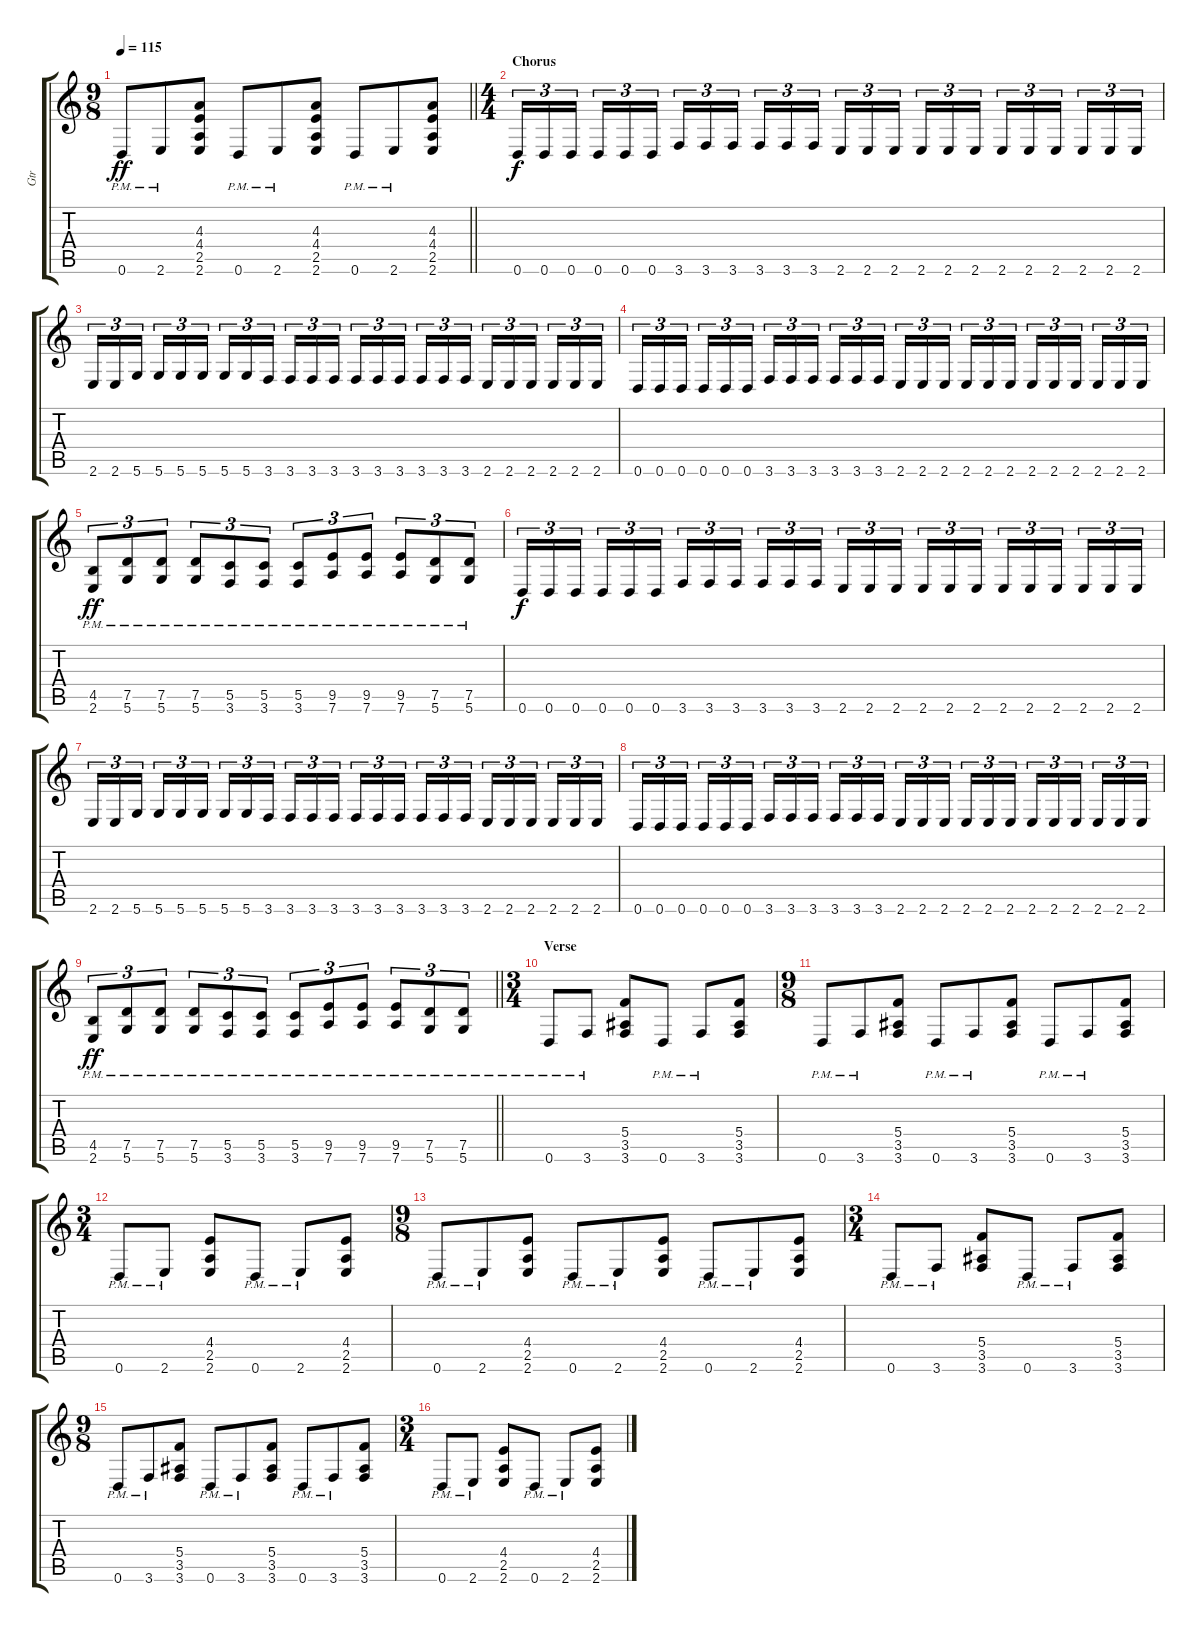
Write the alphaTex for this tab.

\track ("Gtr" "Gtr") {instrument overdrivenguitar}
\staff {score tabs}
\tuning (D4 A3 F3 C3 G2 D2) {hide}
\ts (9 8)
\tempo 115
\clef g2
\barLineRight lightlight
\ks c
0.6{pm}.8{dy ff} 2.6{pm}.8 (4.3 4.4 2.5 2.6).8 0.6{pm}.8 2.6{pm}.8 (4.3 4.4 2.5 2.6).8 0.6{pm}.8 2.6{pm}.8 (4.3 4.4 2.5 2.6).8 |
\ts (4 4)
\section ("" "Chorus")
0.6.16{tu (3 2) dy f} 0.6.16{tu (3 2)} 0.6.16{tu (3 2) beam splitsecondary} 0.6.16{tu (3 2)} 0.6.16{tu (3 2)} 0.6.16{tu (3 2)} 3.6.16{tu (3 2)} 3.6.16{tu (3 2)} 3.6.16{tu (3 2) beam splitsecondary} 3.6.16{tu (3 2)} 3.6.16{tu (3 2)} 3.6.16{tu (3 2)} 2.6.16{tu (3 2)} 2.6.16{tu (3 2)} 2.6.16{tu (3 2) beam splitsecondary} 2.6.16{tu (3 2)} 2.6.16{tu (3 2)} 2.6.16{tu (3 2)} 2.6.16{tu (3 2)} 2.6.16{tu (3 2)} 2.6.16{tu (3 2) beam splitsecondary} 2.6.16{tu (3 2)} 2.6.16{tu (3 2)} 2.6.16{tu (3 2)} |
2.6.16{tu (3 2)} 2.6.16{tu (3 2)} 5.6.16{tu (3 2) beam splitsecondary} 5.6.16{tu (3 2)} 5.6.16{tu (3 2)} 5.6.16{tu (3 2)} 5.6.16{tu (3 2)} 5.6.16{tu (3 2)} 3.6.16{tu (3 2) beam splitsecondary} 3.6.16{tu (3 2)} 3.6.16{tu (3 2)} 3.6.16{tu (3 2)} 3.6.16{tu (3 2)} 3.6.16{tu (3 2)} 3.6.16{tu (3 2) beam splitsecondary} 3.6.16{tu (3 2)} 3.6.16{tu (3 2)} 3.6.16{tu (3 2)} 2.6.16{tu (3 2)} 2.6.16{tu (3 2)} 2.6.16{tu (3 2) beam splitsecondary} 2.6.16{tu (3 2)} 2.6.16{tu (3 2)} 2.6.16{tu (3 2)} |
0.6.16{tu (3 2)} 0.6.16{tu (3 2)} 0.6.16{tu (3 2) beam splitsecondary} 0.6.16{tu (3 2)} 0.6.16{tu (3 2)} 0.6.16{tu (3 2)} 3.6.16{tu (3 2)} 3.6.16{tu (3 2)} 3.6.16{tu (3 2) beam splitsecondary} 3.6.16{tu (3 2)} 3.6.16{tu (3 2)} 3.6.16{tu (3 2)} 2.6.16{tu (3 2)} 2.6.16{tu (3 2)} 2.6.16{tu (3 2) beam splitsecondary} 2.6.16{tu (3 2)} 2.6.16{tu (3 2)} 2.6.16{tu (3 2)} 2.6.16{tu (3 2)} 2.6.16{tu (3 2)} 2.6.16{tu (3 2) beam splitsecondary} 2.6.16{tu (3 2)} 2.6.16{tu (3 2)} 2.6.16{tu (3 2)} |
(4.5{pm} 2.6{pm}).8{tu (3 2) dy ff} (7.5{pm} 5.6{pm}).8{tu (3 2)} (7.5{pm} 5.6{pm}).8{tu (3 2)} (7.5{pm} 5.6{pm}).8{tu (3 2)} (5.5{pm} 3.6{pm}).8{tu (3 2)} (5.5{pm} 3.6{pm}).8{tu (3 2)} (5.5{pm} 3.6{pm}).8{tu (3 2)} (9.5{pm} 7.6{pm}).8{tu (3 2)} (9.5{pm} 7.6{pm}).8{tu (3 2)} (9.5{pm} 7.6{pm}).8{tu (3 2)} (7.5{pm} 5.6{pm}).8{tu (3 2)} (7.5{pm} 5.6{pm}).8{tu (3 2)} |
0.6.16{tu (3 2) dy f} 0.6.16{tu (3 2)} 0.6.16{tu (3 2) beam splitsecondary} 0.6.16{tu (3 2)} 0.6.16{tu (3 2)} 0.6.16{tu (3 2)} 3.6.16{tu (3 2)} 3.6.16{tu (3 2)} 3.6.16{tu (3 2) beam splitsecondary} 3.6.16{tu (3 2)} 3.6.16{tu (3 2)} 3.6.16{tu (3 2)} 2.6.16{tu (3 2)} 2.6.16{tu (3 2)} 2.6.16{tu (3 2) beam splitsecondary} 2.6.16{tu (3 2)} 2.6.16{tu (3 2)} 2.6.16{tu (3 2)} 2.6.16{tu (3 2)} 2.6.16{tu (3 2)} 2.6.16{tu (3 2) beam splitsecondary} 2.6.16{tu (3 2)} 2.6.16{tu (3 2)} 2.6.16{tu (3 2)} |
2.6.16{tu (3 2)} 2.6.16{tu (3 2)} 5.6.16{tu (3 2) beam splitsecondary} 5.6.16{tu (3 2)} 5.6.16{tu (3 2)} 5.6.16{tu (3 2)} 5.6.16{tu (3 2)} 5.6.16{tu (3 2)} 3.6.16{tu (3 2) beam splitsecondary} 3.6.16{tu (3 2)} 3.6.16{tu (3 2)} 3.6.16{tu (3 2)} 3.6.16{tu (3 2)} 3.6.16{tu (3 2)} 3.6.16{tu (3 2) beam splitsecondary} 3.6.16{tu (3 2)} 3.6.16{tu (3 2)} 3.6.16{tu (3 2)} 2.6.16{tu (3 2)} 2.6.16{tu (3 2)} 2.6.16{tu (3 2) beam splitsecondary} 2.6.16{tu (3 2)} 2.6.16{tu (3 2)} 2.6.16{tu (3 2)} |
0.6.16{tu (3 2)} 0.6.16{tu (3 2)} 0.6.16{tu (3 2) beam splitsecondary} 0.6.16{tu (3 2)} 0.6.16{tu (3 2)} 0.6.16{tu (3 2)} 3.6.16{tu (3 2)} 3.6.16{tu (3 2)} 3.6.16{tu (3 2) beam splitsecondary} 3.6.16{tu (3 2)} 3.6.16{tu (3 2)} 3.6.16{tu (3 2)} 2.6.16{tu (3 2)} 2.6.16{tu (3 2)} 2.6.16{tu (3 2) beam splitsecondary} 2.6.16{tu (3 2)} 2.6.16{tu (3 2)} 2.6.16{tu (3 2)} 2.6.16{tu (3 2)} 2.6.16{tu (3 2)} 2.6.16{tu (3 2) beam splitsecondary} 2.6.16{tu (3 2)} 2.6.16{tu (3 2)} 2.6.16{tu (3 2)} |
\barLineRight lightlight
(4.5{pm} 2.6{pm}).8{tu (3 2) dy ff} (7.5{pm} 5.6{pm}).8{tu (3 2)} (7.5{pm} 5.6{pm}).8{tu (3 2)} (7.5{pm} 5.6{pm}).8{tu (3 2)} (5.5{pm} 3.6{pm}).8{tu (3 2)} (5.5{pm} 3.6{pm}).8{tu (3 2)} (5.5{pm} 3.6{pm}).8{tu (3 2)} (9.5{pm} 7.6{pm}).8{tu (3 2)} (9.5{pm} 7.6{pm}).8{tu (3 2)} (9.5{pm} 7.6{pm}).8{tu (3 2)} (7.5{pm} 5.6{pm}).8{tu (3 2)} (7.5{pm} 5.6{pm}).8{tu (3 2)} |
\ts (3 4)
\section ("" "Verse")
0.6{pm}.8 3.6{pm}.8 (5.4 3.5 3.6).8 0.6{pm}.8 3.6{pm}.8 (5.4 3.5 3.6).8 |
\ts (9 8)
0.6{pm}.8 3.6{pm}.8 (5.4 3.5 3.6).8 0.6{pm}.8 3.6{pm}.8 (5.4 3.5 3.6).8 0.6{pm}.8 3.6{pm}.8 (5.4 3.5 3.6).8 |
\ts (3 4)
0.6{pm}.8 2.6{pm}.8 (4.4 2.5 2.6).8 0.6{pm}.8 2.6{pm}.8 (4.4 2.5 2.6).8 |
\ts (9 8)
0.6{pm}.8 2.6{pm}.8 (4.4 2.5 2.6).8 0.6{pm}.8 2.6{pm}.8 (4.4 2.5 2.6).8 0.6{pm}.8 2.6{pm}.8 (4.4 2.5 2.6).8 |
\ts (3 4)
0.6{pm}.8 3.6{pm}.8 (5.4 3.5 3.6).8 0.6{pm}.8 3.6{pm}.8 (5.4 3.5 3.6).8 |
\ts (9 8)
0.6{pm}.8 3.6{pm}.8 (5.4 3.5 3.6).8 0.6{pm}.8 3.6{pm}.8 (5.4 3.5 3.6).8 0.6{pm}.8 3.6{pm}.8 (5.4 3.5 3.6).8 |
\ts (3 4)
0.6{pm}.8 2.6{pm}.8 (4.4 2.5 2.6).8 0.6{pm}.8 2.6{pm}.8 (4.4 2.5 2.6).8
